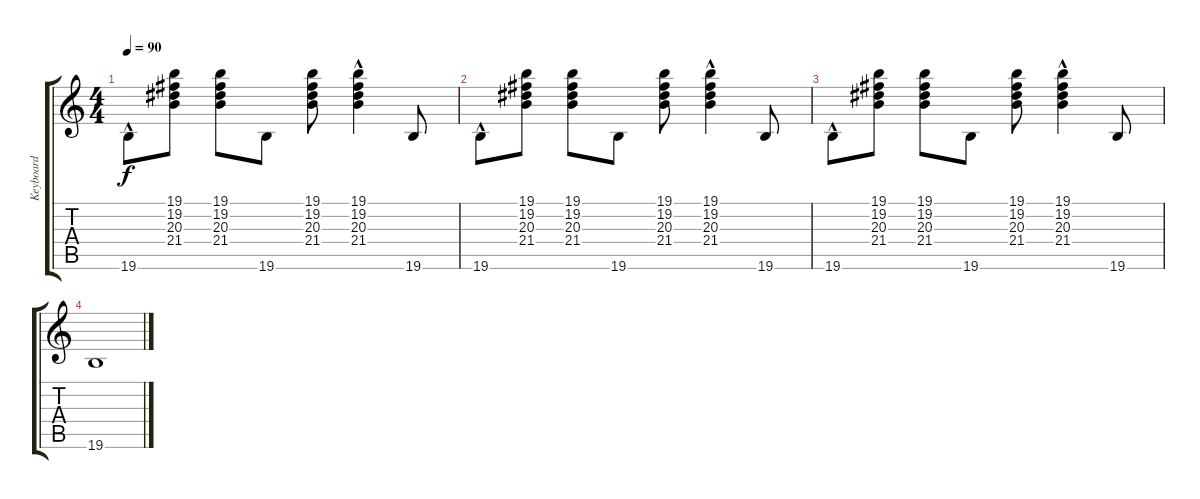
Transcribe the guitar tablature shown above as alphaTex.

\track ("Keyboard" "Keyboard") {instrument acousticgrandpiano}
\staff {score tabs}
\tuning (E4 B3 G3 D3 A2 E2) {hide}
\ts (4 4)
\tempo 90
\clef g2
\ks c
19.6{hac}.8{dy f volume 6} (19.1 19.2 20.3 21.4).8 (19.1 19.2 20.3 21.4).8{volume 5} 19.6.8{volume 5} (19.1 19.2 20.3 21.4).8{volume 5} (19.1{hac} 19.2{hac} 20.3{hac} 21.4{hac}).4 19.6.8{volume 5} |
19.6{hac}.8{volume 5} (19.1 19.2 20.3 21.4).8 (19.1 19.2 20.3 21.4).8{volume 5} 19.6.8{volume 4} (19.1 19.2 20.3 21.4).8{volume 4} (19.1{hac} 19.2{hac} 20.3{hac} 21.4{hac}).4 19.6.8{volume 4} |
19.6{hac}.8{volume 4} (19.1 19.2 20.3 21.4).8 (19.1 19.2 20.3 21.4).8{volume 4} 19.6.8{volume 4} (19.1 19.2 20.3 21.4).8{volume 4} (19.1{hac} 19.2{hac} 20.3{hac} 21.4{hac}).4 19.6.8{volume 3} |
19.6.1{volume 3}
